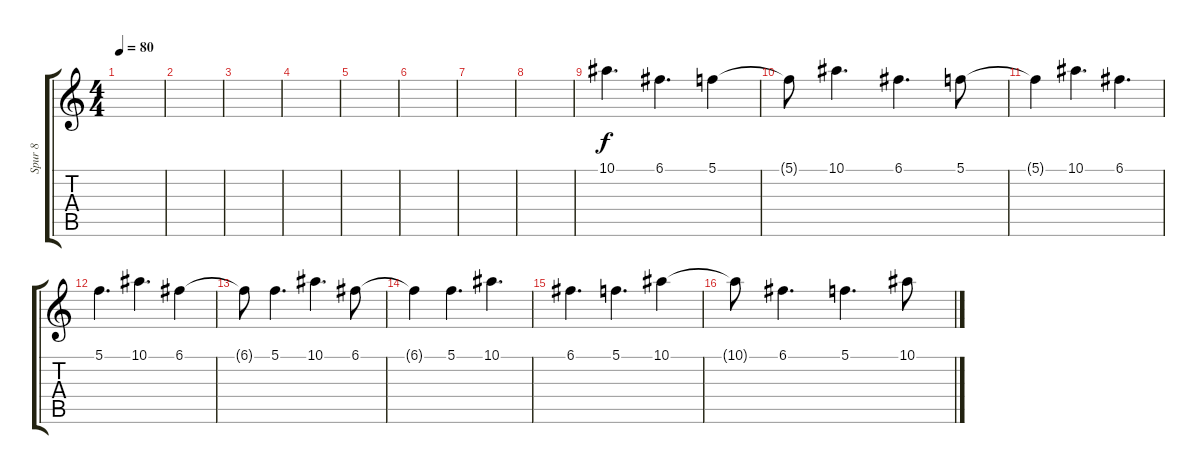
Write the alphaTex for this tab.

\track ("Spur 8" "Spur 8") {instrument electricguitarclean}
\staff {score tabs}
\tuning (C4 G3 Eb3 Bb2 F2 C2) {hide}
\ts (4 4)
\tempo 80
\clef g2
\ks c
|
|
|
|
|
|
|
|
10.1.4{d} 6.1.4{d} 5.1.4 |
5.1{t}.8 10.1.4{d} 6.1.4{d} 5.1.8 |
5.1{t}.4 10.1.4{d} 6.1.4{d} |
5.1.4{d} 10.1.4{d} 6.1.4 |
6.1{t}.8 5.1.4{d} 10.1.4{d} 6.1.8 |
6.1{t}.4 5.1.4{d} 10.1.4{d} |
6.1.4{d} 5.1.4{d} 10.1.4 |
10.1{t}.8 6.1.4{d} 5.1.4{d} 10.1.8
